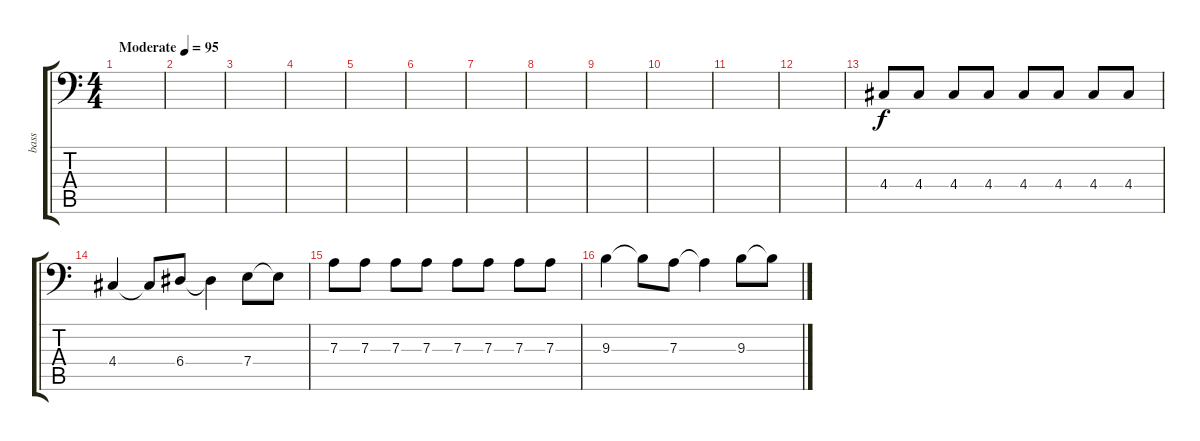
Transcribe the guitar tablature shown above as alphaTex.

\track ("bass" "bass") {instrument electricbassfinger}
\staff {score tabs}
\tuning (C3 G2 D2 A1 E1 B0) {hide}
\ts (4 4)
\section ("" "")
\tempo (95 "Moderate")
\clef f4
\ks c
|
|
|
|
|
|
|
|
|
|
|
|
4.4.8 4.4.8 4.4.8 4.4.8 4.4.8 4.4.8 4.4.8 4.4.8 |
4.4.4 4.4{t}.8 6.4.8 6.4{t}.4 7.4.8 7.4{t}.8 |
7.3.8 7.3.8 7.3.8 7.3.8 7.3.8 7.3.8 7.3.8 7.3.8 |
9.3.4 9.3{t}.8 7.3.8 7.3{t}.4 9.3.8 9.3{t}.8
